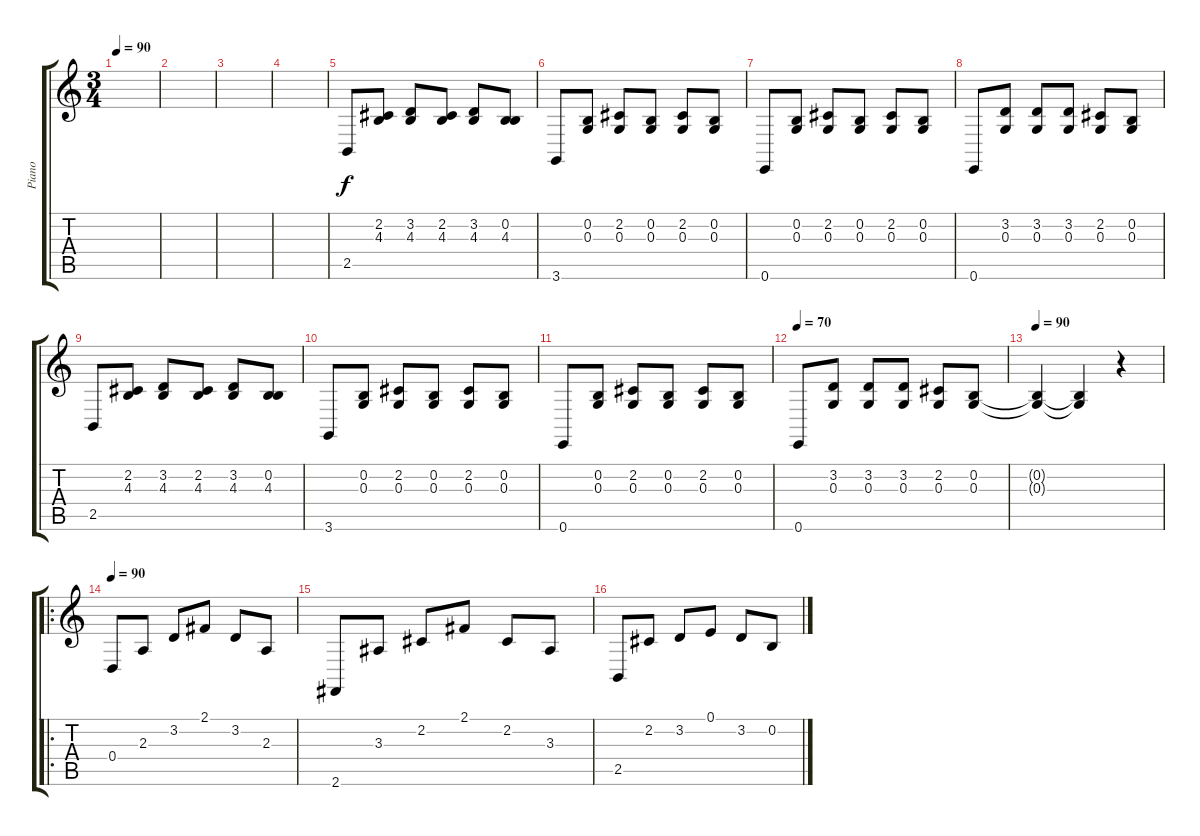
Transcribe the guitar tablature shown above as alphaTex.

\track ("Piano" "Piano") {instrument acousticgrandpiano}
\staff {score tabs}
\tuning (E4 B3 G3 D3 A2 E2) {hide}
\ts (3 4)
\tempo 90
\clef g2
\ks c
|
|
|
|
2.5.8 (2.2 4.3).8 (3.2 4.3).8 (2.2 4.3).8 (3.2 4.3).8 (0.2 4.3).8 |
3.6.8 (0.2 0.3).8 (2.2 0.3).8 (0.2 0.3).8 (2.2 0.3).8 (0.2 0.3).8 |
0.6.8 (0.2 0.3).8 (2.2 0.3).8 (0.2 0.3).8 (2.2 0.3).8 (0.2 0.3).8 |
0.6.8 (3.2 0.3).8 (3.2 0.3).8 (3.2 0.3).8 (2.2 0.3).8 (0.2 0.3).8 |
2.5.8 (2.2 4.3).8 (3.2 4.3).8 (2.2 4.3).8 (3.2 4.3).8 (0.2 4.3).8 |
3.6.8 (0.2 0.3).8 (2.2 0.3).8 (0.2 0.3).8 (2.2 0.3).8 (0.2 0.3).8 |
0.6.8 (0.2 0.3).8 (2.2 0.3).8 (0.2 0.3).8 (2.2 0.3).8 (0.2 0.3).8 |
\tempo 70
0.6.8 (3.2 0.3).8 (3.2 0.3).8 (3.2 0.3).8 (2.2 0.3).8 (0.2 0.3).8 |
\tempo 90
(0.2{t} 0.3{t}).4 (0.2{t} 0.3{t}).4 r.4 |
\ro
\tempo 90
0.4.8 2.3.8 3.2.8 2.1.8 3.2.8 2.3.8 |
2.6.8 3.3.8 2.2.8 2.1.8 2.2.8 3.3.8 |
2.5.8 2.2.8 3.2.8 0.1.8 3.2.8 0.2.8
